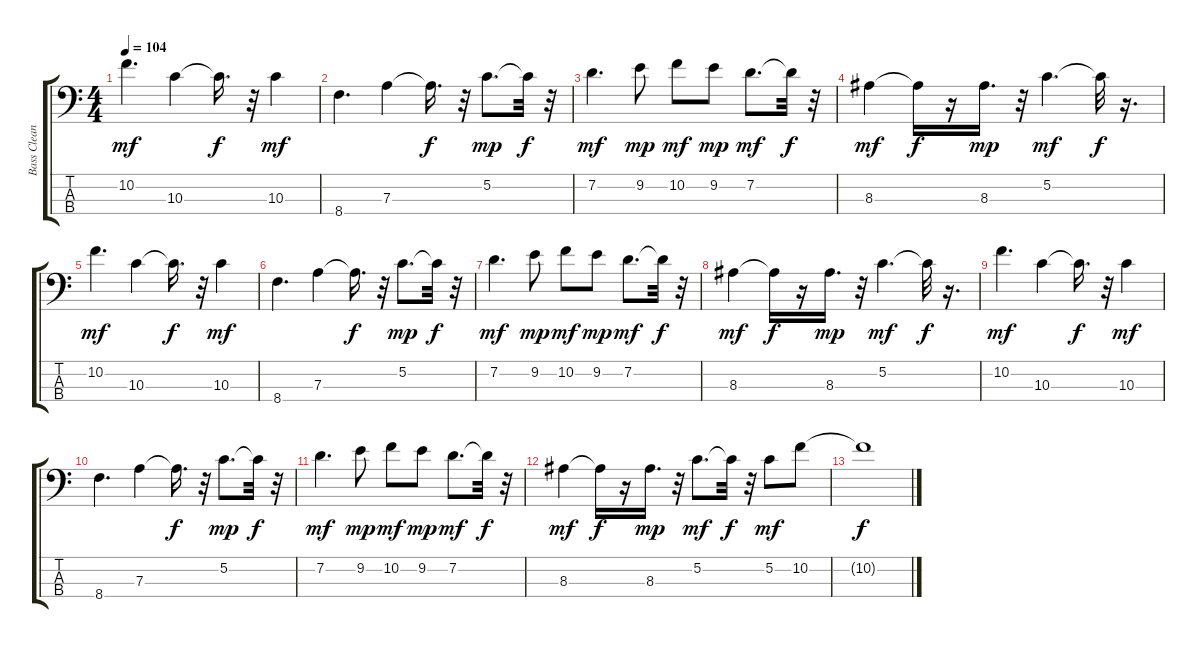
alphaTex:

\track ("Bass Clean" "Bass Clean") {instrument acousticbass}
\staff {score tabs}
\tuning (C-1 G2 D2 A1) {hide}
\ts (4 4)
\tempo 104
\clef f4
\ks c
10.2.4{d dy mf} 10.3.4 10.3{t}.16{d dy f} r.32 10.3.4{dy mf} |
8.4.4{d} 7.3.4 7.3{t}.16{d dy f} r.32 5.2.8{d dy mp} 5.2{t}.32{dy f} r.32 |
7.2.4{d dy mf} 9.2.8{dy mp} 10.2.8{dy mf} 9.2.8{dy mp} 7.2.8{d dy mf} 7.2{t}.32{dy f} r.32 |
8.3.4{dy mf} 8.3{t}.16{dy f} r.16 8.3.16{d dy mp} r.32 5.2.4{d dy mf} 5.2{t}.32{dy f} r.16{d} |
10.2.4{d dy mf} 10.3.4 10.3{t}.16{d dy f} r.32 10.3.4{dy mf} |
8.4.4{d} 7.3.4 7.3{t}.16{d dy f} r.32 5.2.8{d dy mp} 5.2{t}.32{dy f} r.32 |
7.2.4{d dy mf} 9.2.8{dy mp} 10.2.8{dy mf} 9.2.8{dy mp} 7.2.8{d dy mf} 7.2{t}.32{dy f} r.32 |
8.3.4{dy mf} 8.3{t}.16{dy f} r.16 8.3.16{d dy mp} r.32 5.2.4{d dy mf} 5.2{t}.32{dy f} r.16{d} |
10.2.4{d dy mf} 10.3.4 10.3{t}.16{d dy f} r.32 10.3.4{dy mf} |
8.4.4{d} 7.3.4 7.3{t}.16{d dy f} r.32 5.2.8{d dy mp} 5.2{t}.32{dy f} r.32 |
7.2.4{d dy mf} 9.2.8{dy mp} 10.2.8{dy mf} 9.2.8{dy mp} 7.2.8{d dy mf} 7.2{t}.32{dy f} r.32 |
8.3.4{dy mf} 8.3{t}.16{dy f} r.16 8.3.16{d dy mp} r.32 5.2.8{d dy mf} 5.2{t}.32{dy f} r.32 5.2.8{dy mf} 10.2.8 |
10.2{t}.1{dy f}
